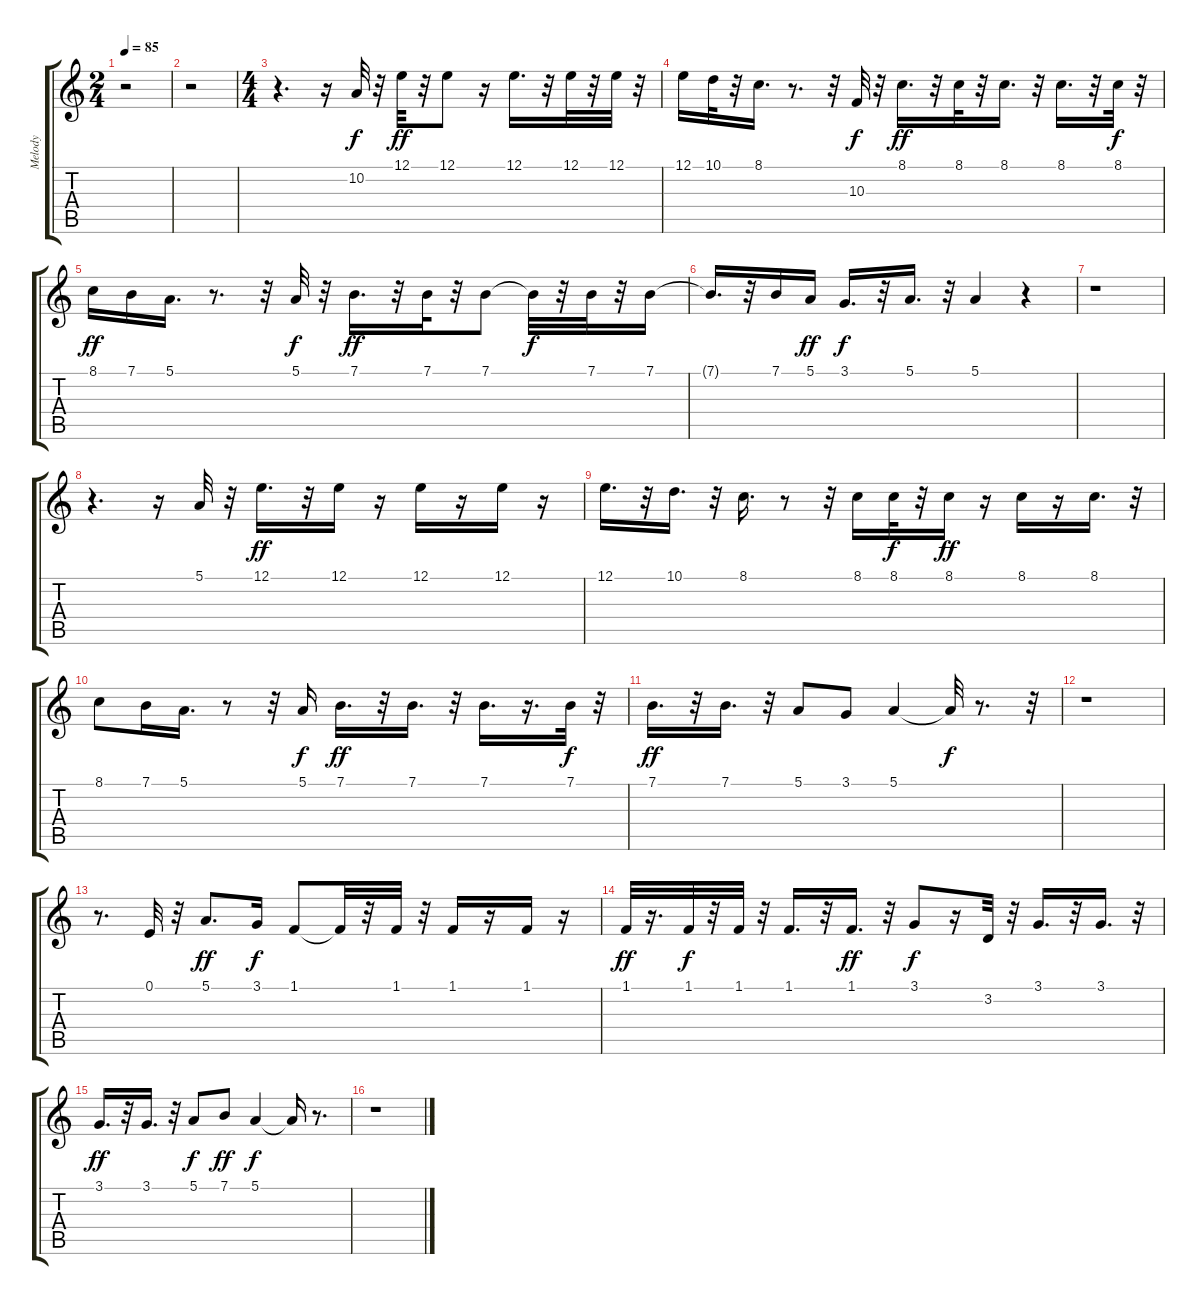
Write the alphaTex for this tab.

\track ("Melody" "Melody") {instrument shakuhachi}
\staff {score tabs}
\tuning (E4 B3 G3 D3 A2 E2) {hide}
\ts (2 4)
\tempo 85
\clef g2
\ks c
r.2{dy f} |
r.2 |
\ts (4 4)
r.4{d} r.16 10.2.32 r.32 12.1.32{dy ff} r.32 12.1.8 r.16 12.1.16{d} r.32 12.1.32 r.32 12.1.32 r.32 |
12.1.16 10.1.32 r.32 8.1.16{d} r.8{d} r.32 10.3.32{dy f} r.32 8.1.16{d dy ff} r.32 8.1.32 r.32 8.1.16{d} r.32 8.1.16{d} r.32 8.1.32{dy f} r.32 |
8.1.16{dy ff} 7.1.16 5.1.16{d} r.8{d} r.32 5.1.32{dy f} r.32 7.1.16{d dy ff} r.32 7.1.32 r.32 7.1.8 7.1{t}.32{dy f} r.32 7.1.32 r.32 7.1.16 |
7.1{t}.16{d} r.32 7.1.16 5.1.16{dy ff} 3.1.16{d dy f} r.32 5.1.16{d} r.32 5.1.4 r.4 |
r.1 |
r.4{d} r.16 5.1.32 r.32 12.1.16{d dy ff} r.32 12.1.16 r.16 12.1.16 r.16 12.1.16 r.16 |
12.1.16{d} r.32 10.1.16{d} r.32 8.1.16{d} r.8 r.32 8.1.16 8.1.32{dy f} r.32 8.1.16{dy ff} r.16 8.1.16 r.16 8.1.16{d} r.32 |
8.1.8 7.1.16 5.1.16{d} r.8 r.32 5.1.16{dy f} 7.1.16{d dy ff} r.32 7.1.16{d} r.32 7.1.16{d} r.16{d} 7.1.32{dy f} r.32 |
7.1.16{d dy ff} r.32 7.1.16{d} r.32 5.1.8 3.1.8 5.1.4 5.1{t}.32{dy f} r.8{d} r.32 |
r.1 |
r.8{d} 0.1.32 r.32 5.1.8{d dy ff} 3.1.16{dy f} 1.1.8 1.1{t}.32 r.32 1.1.32 r.32 1.1.16 r.16 1.1.16 r.16 |
1.1.32{dy ff} r.16{d} 1.1.32{dy f} r.32 1.1.32 r.32 1.1.16{d} r.32 1.1.16{d dy ff} r.32 3.1.8{dy f} r.16 3.2.32 r.32 3.1.16{d} r.32 3.1.16{d} r.32 |
3.1.16{d dy ff} r.32 3.1.16{d} r.32 5.1.8{dy f} 7.1.8{dy ff} 5.1.4{dy f} 5.1{t}.16 r.8{d} |
r.1
